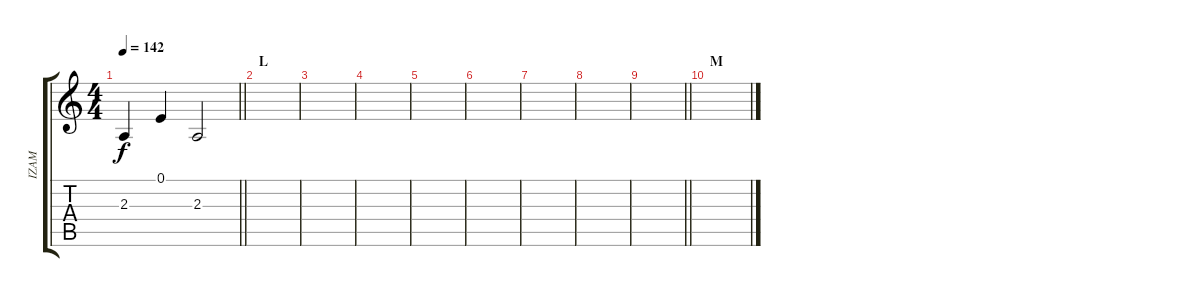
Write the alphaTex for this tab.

\track ("IZAM" "IZAM") {instrument oboe}
\staff {score tabs}
\tuning (E4 B3 G3 D3 A2 E2) {hide}
\ts (4 4)
\tempo 142
\clef g2
\barLineRight lightlight
\ks c
2.3.4{dy f} 0.1.4 2.3.2 |
\section ("" "L")
|
|
|
|
|
|
|
\barLineRight lightlight
|
\section ("" "M")
